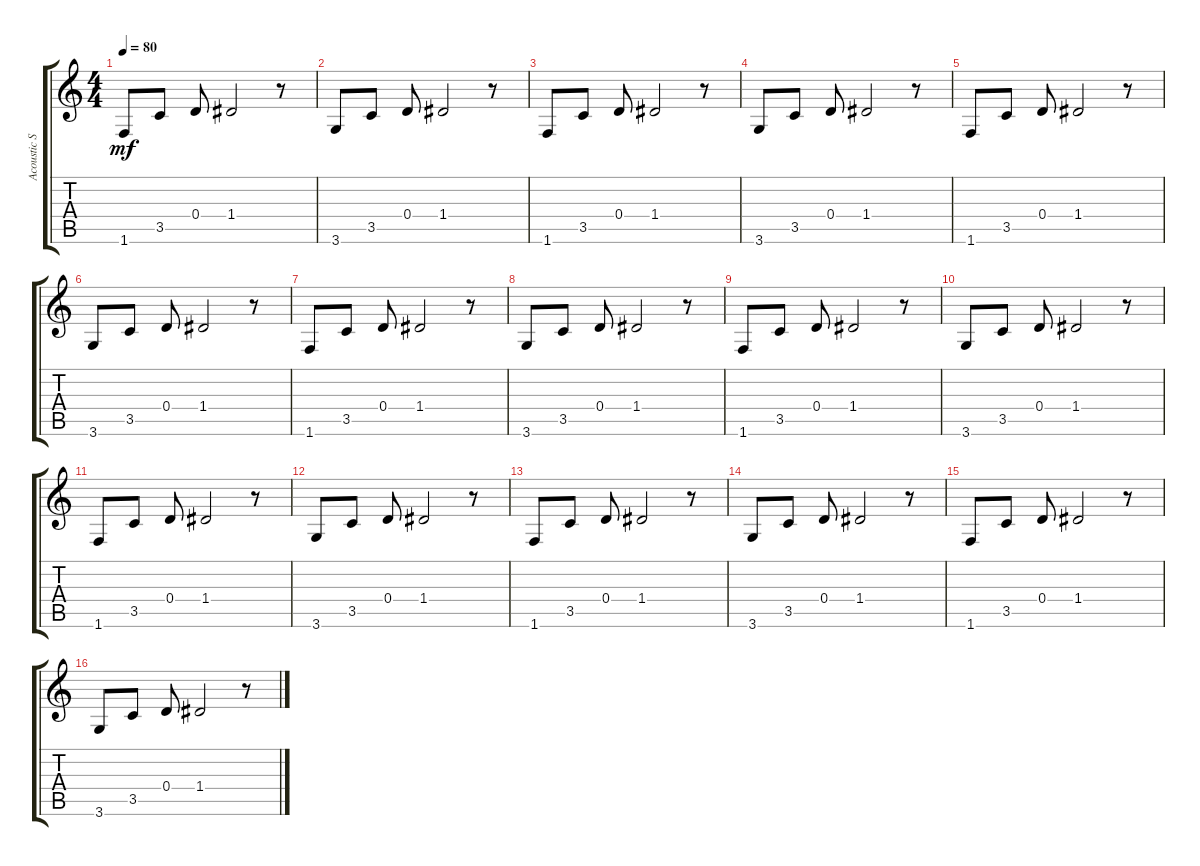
\track ("Acoustic Solo" "Acoustic S") {instrument acousticguitarsteel}
\staff {score tabs}
\tuning (E4 B3 G3 D3 A2 E2) {hide}
\ts (4 4)
\tempo 80
\clef g2
\ks c
1.6.8{dy mf} 3.5.8 0.4.8 1.4.2 r.8 |
3.6.8 3.5.8 0.4.8 1.4.2 r.8 |
1.6.8 3.5.8 0.4.8 1.4.2 r.8 |
3.6.8 3.5.8 0.4.8 1.4.2 r.8 |
1.6.8 3.5.8 0.4.8 1.4.2 r.8 |
3.6.8 3.5.8 0.4.8 1.4.2 r.8 |
1.6.8 3.5.8 0.4.8 1.4.2 r.8 |
3.6.8 3.5.8 0.4.8 1.4.2 r.8 |
1.6.8 3.5.8 0.4.8 1.4.2 r.8 |
3.6.8 3.5.8 0.4.8 1.4.2 r.8 |
1.6.8 3.5.8 0.4.8 1.4.2 r.8 |
3.6.8 3.5.8 0.4.8 1.4.2 r.8 |
1.6.8 3.5.8 0.4.8 1.4.2 r.8 |
3.6.8 3.5.8 0.4.8 1.4.2 r.8 |
1.6.8 3.5.8 0.4.8 1.4.2 r.8 |
3.6.8 3.5.8 0.4.8 1.4.2 r.8
